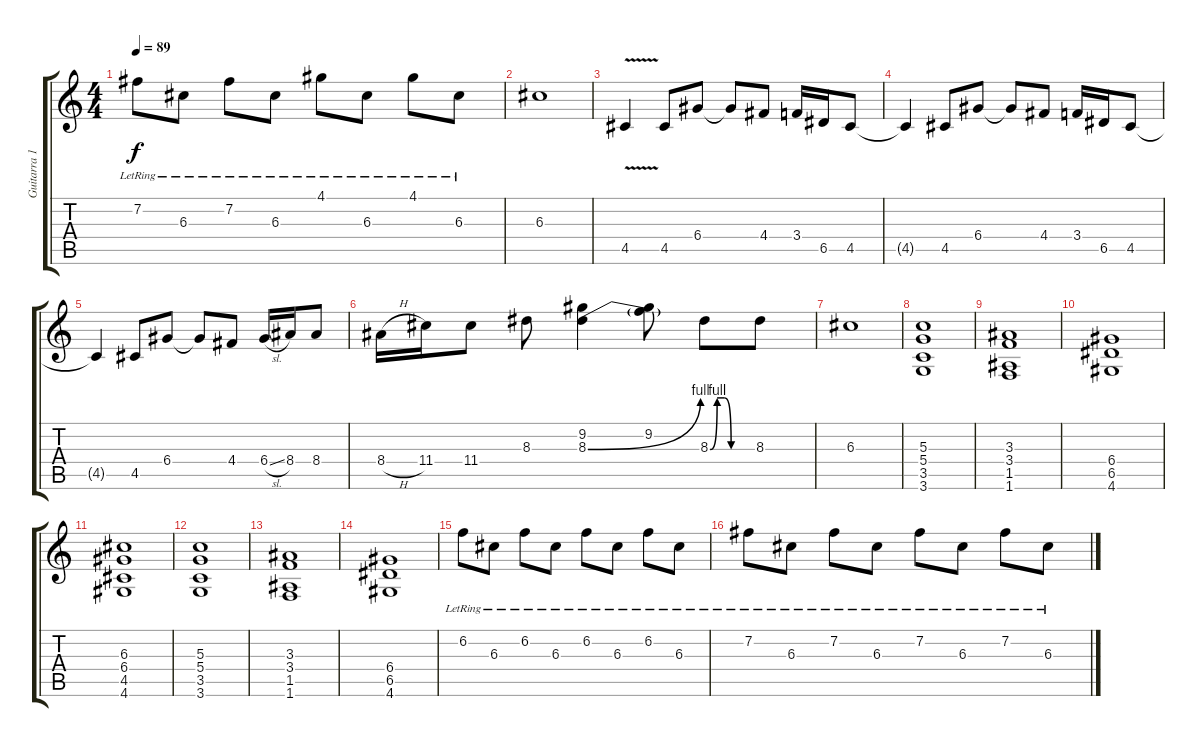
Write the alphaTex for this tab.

\track ("Guitarra 1" "Guitarra 1") {instrument electricguitarjazz}
\staff {score tabs}
\tuning (E4 B3 G3 D3 A2 E2) {hide}
\ts (4 4)
\tempo 89
\clef g2
\ks c
7.2{lr}.8{dy f} 6.3{lr}.8 7.2{lr}.8 6.3{lr}.8 4.1{lr}.8 6.3{lr}.8 4.1{lr}.8 6.3{lr}.8 |
6.3.1 |
4.5{v}.4{instrument distortionguitar} 4.5.8 6.4.8 6.4{t}.8 4.4.8 3.4.16 6.5.16 4.5.8 |
4.5{t}.4 4.5.8 6.4.8 6.4{t}.8 4.4.8 3.4.16 6.5.16 4.5.8 |
4.5{t}.4 4.5.8 6.4.8 6.4{t}.8 4.4.8 6.4{sl}.16 8.4.16 8.4.8 |
8.4{h}.16 11.4.16 11.4.8 8.3.8 (9.2 8.3{be (bend 0 0 60 4)}).4 (9.2 8.3{t}).8 8.3{be (custom 0 0 10 4 20 4 30 0 60 0)}.8 8.3.8 |
6.3.1 |
(5.3 5.4 3.5 3.6).1 |
(3.3 3.4 1.5 1.6).1 |
(6.4 6.5 4.6).1 |
(6.3 6.4 4.5 4.6).1 |
(5.3 5.4 3.5 3.6).1 |
(3.3 3.4 1.5 1.6).1 |
(6.4 6.5 4.6).1 |
6.2{lr}.8{instrument electricguitarjazz} 6.3{lr}.8 6.2{lr}.8 6.3{lr}.8 6.2{lr}.8 6.3{lr}.8 6.2{lr}.8 6.3{lr}.8 |
7.2{lr}.8 6.3{lr}.8 7.2{lr}.8 6.3{lr}.8 7.2{lr}.8 6.3{lr}.8 7.2{lr}.8 6.3{lr}.8
